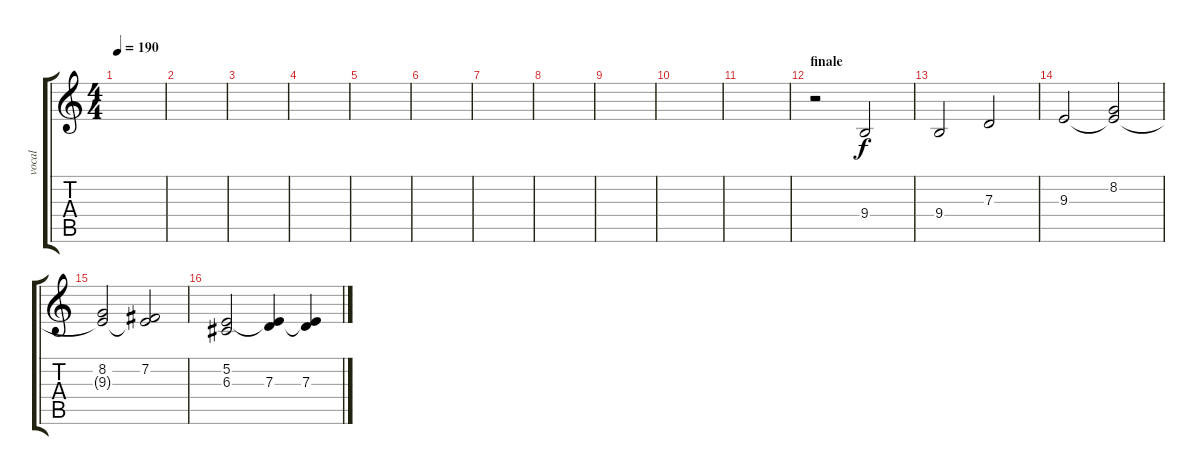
\track ("vocal" "vocal") {instrument clarinet}
\staff {score tabs}
\tuning (E4 B3 G3 D3 A2 E2) {hide}
\ts (4 4)
\tempo 190
\clef g2
\ks c
|
|
|
|
|
|
|
|
|
|
|
\section ("" "finale")
r.2 9.4.2 |
9.4.2 7.3.2 |
9.3.2 (8.2 9.3{t}).2 |
(8.2 9.3{t}).2 (7.2 9.3{t}).2 |
(5.2 6.3).2 (5.2{t} 7.3).4 (5.2{t} 7.3).4
